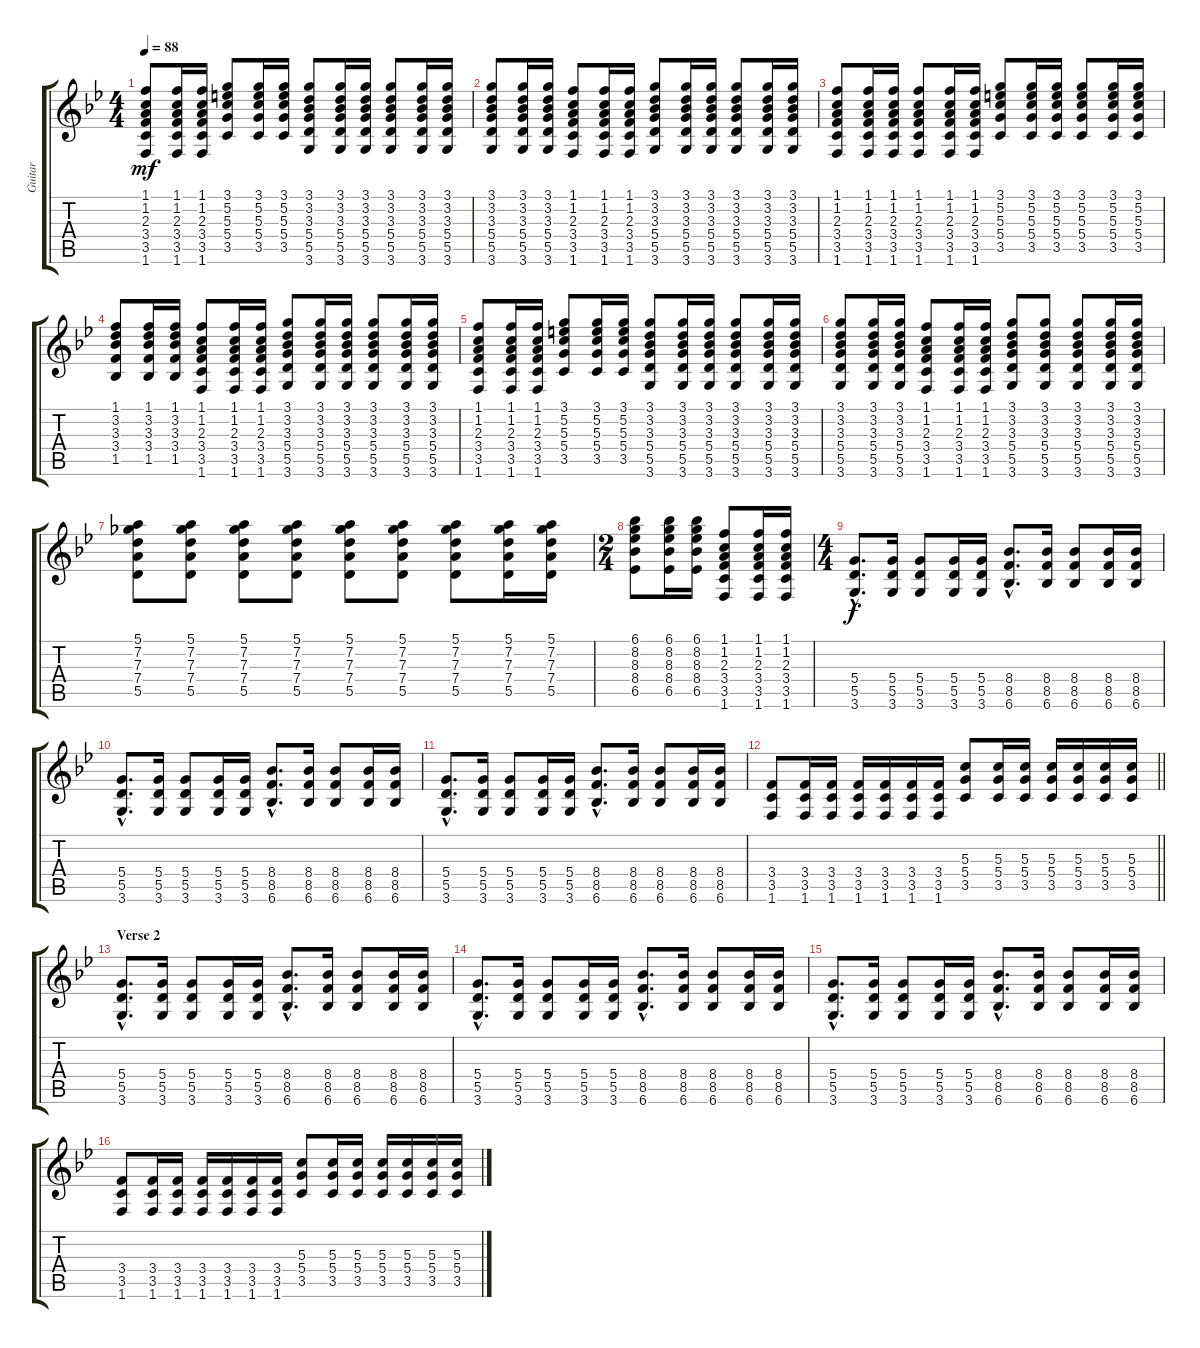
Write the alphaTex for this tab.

\track ("Guitar" "Guitar") {instrument distortionguitar}
\staff {score tabs}
\tuning (E4 B3 G3 D3 A2 E2) {hide}
\ts (4 4)
\tempo 88
\clef g2
\ks gminor
(1.1 1.2 2.3 3.4 3.5 1.6).8{dy mf} (1.1 1.2 2.3 3.4 3.5 1.6).16 (1.1 1.2 2.3 3.4 3.5 1.6).16 (3.1 5.2 5.3 5.4 3.5).8 (3.1 5.2 5.3 5.4 3.5).16 (3.1 5.2 5.3 5.4 3.5).16 (3.1 3.2 3.3 5.4 5.5 3.6).8 (3.1 3.2 3.3 5.4 5.5 3.6).16 (3.1 3.2 3.3 5.4 5.5 3.6).16 (3.1 3.2 3.3 5.4 5.5 3.6).8 (3.1 3.2 3.3 5.4 5.5 3.6).16 (3.1 3.2 3.3 5.4 5.5 3.6).16 |
(3.1 3.2 3.3 5.4 5.5 3.6).8 (3.1 3.2 3.3 5.4 5.5 3.6).16 (3.1 3.2 3.3 5.4 5.5 3.6).16 (1.1 1.2 2.3 3.4 3.5 1.6).8 (1.1 1.2 2.3 3.4 3.5 1.6).16 (1.1 1.2 2.3 3.4 3.5 1.6).16 (3.1 3.2 3.3 5.4 5.5 3.6).8 (3.1 3.2 3.3 5.4 5.5 3.6).16 (3.1 3.2 3.3 5.4 5.5 3.6).16 (3.1 3.2 3.3 5.4 5.5 3.6).8 (3.1 3.2 3.3 5.4 5.5 3.6).16 (3.1 3.2 3.3 5.4 5.5 3.6).16 |
(1.1 1.2 2.3 3.4 3.5 1.6).8 (1.1 1.2 2.3 3.4 3.5 1.6).16 (1.1 1.2 2.3 3.4 3.5 1.6).16 (1.1 1.2 2.3 3.4 3.5 1.6).8 (1.1 1.2 2.3 3.4 3.5 1.6).16 (1.1 1.2 2.3 3.4 3.5 1.6).16 (3.1 5.2 5.3 5.4 3.5).8 (3.1 5.2 5.3 5.4 3.5).16 (3.1 5.2 5.3 5.4 3.5).16 (3.1 5.2 5.3 5.4 3.5).8 (3.1 5.2 5.3 5.4 3.5).16 (3.1 5.2 5.3 5.4 3.5).16 |
(1.1 3.2 3.3 3.4 1.5).8 (1.1 3.2 3.3 3.4 1.5).16 (1.1 3.2 3.3 3.4 1.5).16 (1.1 1.2 2.3 3.4 3.5 1.6).8 (1.1 1.2 2.3 3.4 3.5 1.6).16 (1.1 1.2 2.3 3.4 3.5 1.6).16 (3.1 3.2 3.3 5.4 5.5 3.6).8 (3.1 3.2 3.3 5.4 5.5 3.6).16 (3.1 3.2 3.3 5.4 5.5 3.6).16 (3.1 3.2 3.3 5.4 5.5 3.6).8 (3.1 3.2 3.3 5.4 5.5 3.6).16 (3.1 3.2 3.3 5.4 5.5 3.6).16 |
(1.1 1.2 2.3 3.4 3.5 1.6).8 (1.1 1.2 2.3 3.4 3.5 1.6).16 (1.1 1.2 2.3 3.4 3.5 1.6).16 (3.1 5.2 5.3 5.4 3.5).8 (3.1 5.2 5.3 5.4 3.5).16 (3.1 5.2 5.3 5.4 3.5).16 (3.1 3.2 3.3 5.4 5.5 3.6).8 (3.1 3.2 3.3 5.4 5.5 3.6).16 (3.1 3.2 3.3 5.4 5.5 3.6).16 (3.1 3.2 3.3 5.4 5.5 3.6).8 (3.1 3.2 3.3 5.4 5.5 3.6).16 (3.1 3.2 3.3 5.4 5.5 3.6).16 |
(3.1 3.2 3.3 5.4 5.5 3.6).8 (3.1 3.2 3.3 5.4 5.5 3.6).16 (3.1 3.2 3.3 5.4 5.5 3.6).16 (1.1 1.2 2.3 3.4 3.5 1.6).8 (1.1 1.2 2.3 3.4 3.5 1.6).16 (1.1 1.2 2.3 3.4 3.5 1.6).16 (3.1 3.2 3.3 5.4 5.5 3.6).8 (3.1 3.2 3.3 5.4 5.5 3.6).8 (3.1 3.2 3.3 5.4 5.5 3.6).8 (3.1 3.2 3.3 5.4 5.5 3.6).16 (3.1 3.2 3.3 5.4 5.5 3.6).16 |
(5.1 7.2 7.3 7.4 5.5).8 (5.1 7.2 7.3 7.4 5.5).8 (5.1 7.2 7.3 7.4 5.5).8 (5.1 7.2 7.3 7.4 5.5).8 (5.1 7.2 7.3 7.4 5.5).8 (5.1 7.2 7.3 7.4 5.5).8 (5.1 7.2 7.3 7.4 5.5).8 (5.1 7.2 7.3 7.4 5.5).16 (5.1 7.2 7.3 7.4 5.5).16 |
\ts (2 4)
(6.1 8.2 8.3 8.4 6.5).8 (6.1 8.2 8.3 8.4 6.5).16 (6.1 8.2 8.3 8.4 6.5).16 (1.1 1.2 2.3 3.4 3.5 1.6).8 (1.1 1.2 2.3 3.4 3.5 1.6).16 (1.1 1.2 2.3 3.4 3.5 1.6).16 |
\ts (4 4)
(5.4{hac} 5.5{hac} 3.6{hac}).8{d dy f} (5.4 5.5 3.6).16 (5.4 5.5 3.6).8 (5.4 5.5 3.6).16 (5.4 5.5 3.6).16 (8.4{hac} 8.5{hac} 6.6{hac}).8{d} (8.4 8.5 6.6).16 (8.4 8.5 6.6).8 (8.4 8.5 6.6).16 (8.4 8.5 6.6).16 |
(5.4{hac} 5.5{hac} 3.6{hac}).8{d} (5.4 5.5 3.6).16 (5.4 5.5 3.6).8 (5.4 5.5 3.6).16 (5.4 5.5 3.6).16 (8.4{hac} 8.5{hac} 6.6{hac}).8{d} (8.4 8.5 6.6).16 (8.4 8.5 6.6).8 (8.4 8.5 6.6).16 (8.4 8.5 6.6).16 |
(5.4{hac} 5.5{hac} 3.6{hac}).8{d} (5.4 5.5 3.6).16 (5.4 5.5 3.6).8 (5.4 5.5 3.6).16 (5.4 5.5 3.6).16 (8.4{hac} 8.5{hac} 6.6{hac}).8{d} (8.4 8.5 6.6).16 (8.4 8.5 6.6).8 (8.4 8.5 6.6).16 (8.4 8.5 6.6).16 |
\barLineRight lightlight
(3.4 3.5 1.6).8 (3.4 3.5 1.6).16 (3.4 3.5 1.6).16 (3.4 3.5 1.6).16 (3.4 3.5 1.6).16 (3.4 3.5 1.6).16 (3.4 3.5 1.6).16 (5.3 5.4 3.5).8 (5.3 5.4 3.5).16 (5.3 5.4 3.5).16 (5.3 5.4 3.5).16 (5.3 5.4 3.5).16 (5.3 5.4 3.5).16 (5.3 5.4 3.5).16 |
\section ("" "Verse 2")
(5.4{hac} 5.5{hac} 3.6{hac}).8{d} (5.4 5.5 3.6).16 (5.4 5.5 3.6).8 (5.4 5.5 3.6).16 (5.4 5.5 3.6).16 (8.4{hac} 8.5{hac} 6.6{hac}).8{d} (8.4 8.5 6.6).16 (8.4 8.5 6.6).8 (8.4 8.5 6.6).16 (8.4 8.5 6.6).16 |
(5.4{hac} 5.5{hac} 3.6{hac}).8{d} (5.4 5.5 3.6).16 (5.4 5.5 3.6).8 (5.4 5.5 3.6).16 (5.4 5.5 3.6).16 (8.4{hac} 8.5{hac} 6.6{hac}).8{d} (8.4 8.5 6.6).16 (8.4 8.5 6.6).8 (8.4 8.5 6.6).16 (8.4 8.5 6.6).16 |
(5.4{hac} 5.5{hac} 3.6{hac}).8{d} (5.4 5.5 3.6).16 (5.4 5.5 3.6).8 (5.4 5.5 3.6).16 (5.4 5.5 3.6).16 (8.4{hac} 8.5{hac} 6.6{hac}).8{d} (8.4 8.5 6.6).16 (8.4 8.5 6.6).8 (8.4 8.5 6.6).16 (8.4 8.5 6.6).16 |
(3.4 3.5 1.6).8 (3.4 3.5 1.6).16 (3.4 3.5 1.6).16 (3.4 3.5 1.6).16 (3.4 3.5 1.6).16 (3.4 3.5 1.6).16 (3.4 3.5 1.6).16 (5.3 5.4 3.5).8 (5.3 5.4 3.5).16 (5.3 5.4 3.5).16 (5.3 5.4 3.5).16 (5.3 5.4 3.5).16 (5.3 5.4 3.5).16 (5.3 5.4 3.5).16
